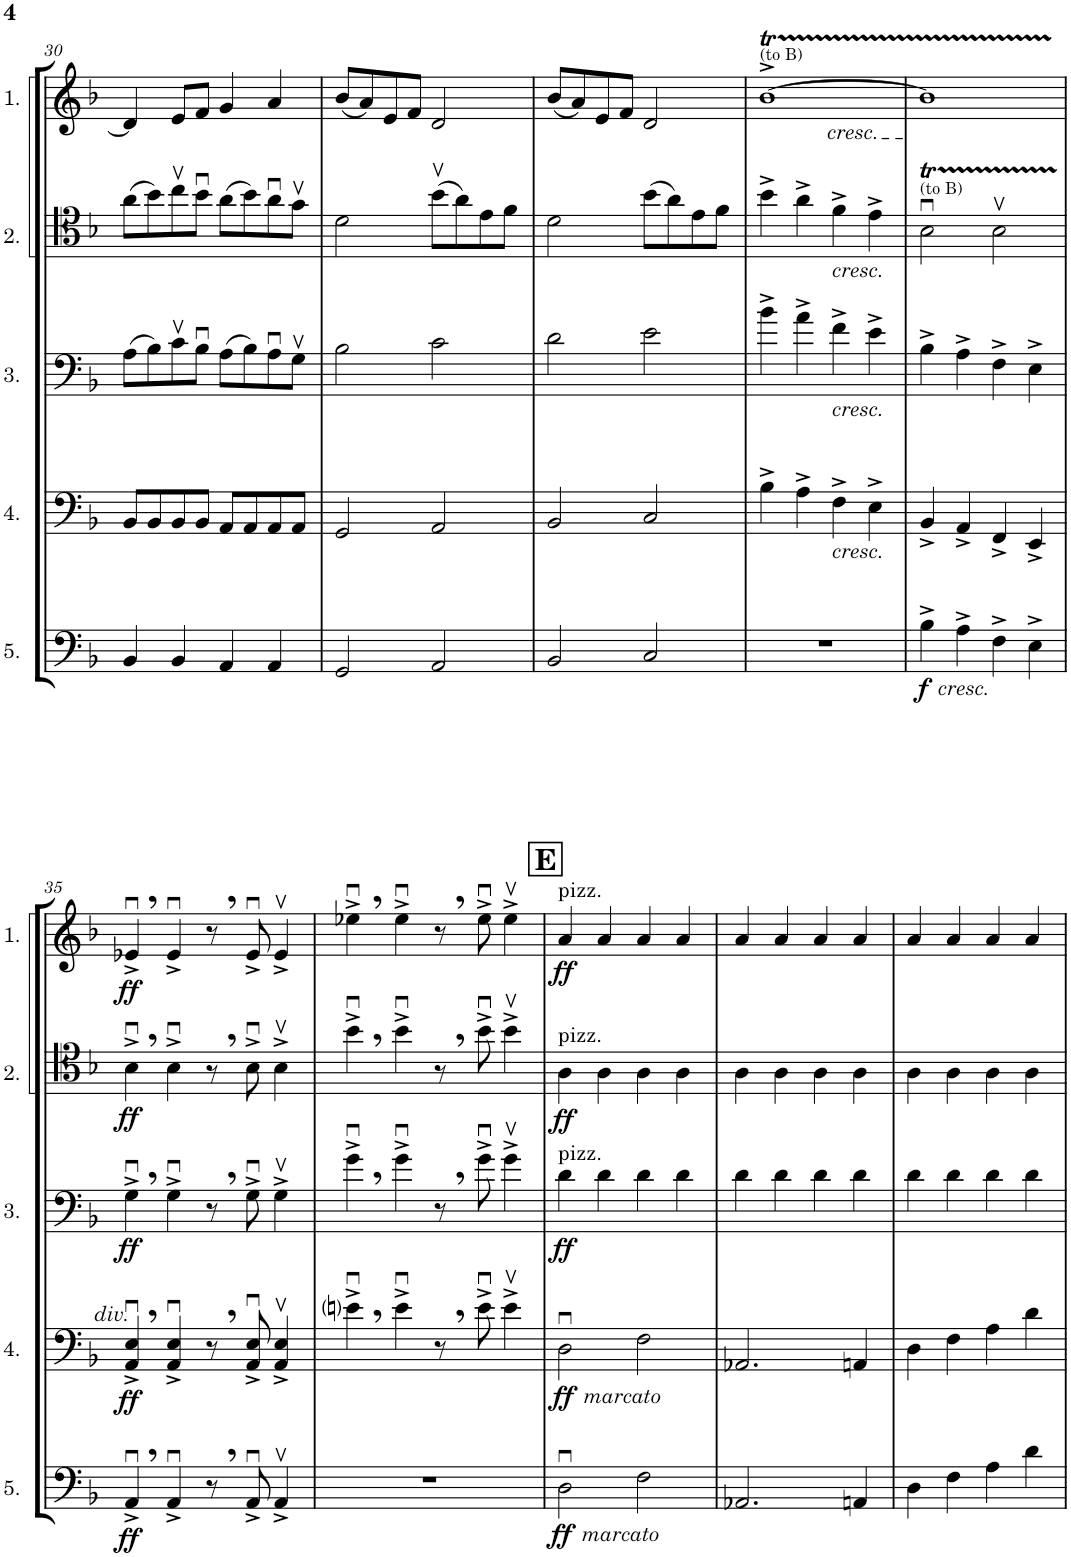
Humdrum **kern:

**kern	**dynam	**kern	**dynam	**kern	**dynam	**kern	**dynam	**kern	**dynam
*part5	*part5	*part4	*part4	*part3	*part3	*part2	*part2	*part1	*part1
*staff5	*staff5	*staff4	*staff4	*staff3	*staff3	*staff2	*staff2	*staff1	*staff1
*I"Cello 5	*	*I"Cello 4	*	*I"Cello 3	*	*I"Cello 2	*	*I"Cello 1	*
!!LO:PB:g=z
*clefF4	*	*clefF4	*	*clefF4	*	*clefC4	*	*clefG2	*
*k[b-]	*	*k[b-]	*	*k[b-]	*	*k[b-]	*	*k[b-]	*
*M4/4	*	*M4/4	*	*M4/4	*	*M4/4	*	*M4/4	*
=30	=30	=30	=30	=30	=30	=30	=30	=30	=30
4BB-/	.	8BB-/L	.	(8A\L	.	(8a\L	.	4d/]	.
.	.	8BB-/	.	8B-\)	.	8b-\)	.	.	.
4BB-/	.	8BB-/	.	8cv\	.	8ccv\	.	8e/L	.
.	.	8BB-/J	.	8B-u\J	.	8b-u\J	.	8f/J	.
4AA/	.	8AA/L	.	(8A\L	.	(8a\L	.	4g/	.
.	.	8AA/	.	8B-\)	.	8b-\)	.	.	.
4AA/	.	8AA/	.	8Au\	.	8au\	.	4a/	.
.	.	8AA/J	.	8Gv\J	.	8gv\J	.	.	.
=31	=31	=31	=31	=31	=31	=31	=31	=31	=31
2GG/	.	2GG/	.	2B-\	.	2d\	.	(8b-/L	.
.	.	.	.	.	.	.	.	8a/)	.
.	.	.	.	.	.	.	.	8e/	.
.	.	.	.	.	.	.	.	8f/J	.
2AA/	.	2AA/	.	2c\	.	(8b-v\L	.	2d/	.
.	.	.	.	.	.	8a\)	.	.	.
.	.	.	.	.	.	8e\	.	.	.
.	.	.	.	.	.	8f\J	.	.	.
=32	=32	=32	=32	=32	=32	=32	=32	=32	=32
2BB-/	.	2BB-/	.	2d\	.	2d\	.	(8b-/L	.
.	.	.	.	.	.	.	.	8a/)	.
.	.	.	.	.	.	.	.	8e/	.
.	.	.	.	.	.	.	.	8f/J	.
2C/	.	2C/	.	2e\	.	(8b-\L	.	2d/	.
.	.	.	.	.	.	8a\)	.	.	.
.	.	.	.	.	.	8e\	.	.	.
.	.	.	.	.	.	8f\J	.	.	.
=33	=33	=33	=33	=33	=33	=33	=33	=33	=33
!	!	!	!	!	!	!	!	!LO:TX:a:t=(to B)	!
!	!	!	!	!	!	!	!	!LO:TX:b:i:t=cresc.	!
1r	.	4B-^\	.	4b-^\	.	4b-^\	.	[1b-T^	.
.	.	4A^\	.	4a^\	.	4a^\	.	.	.
!	!	!	!	!	!	!LO:TX:b:i:t=cresc.	!	!	!
!	!	!	!	!LO:TX:b:i:t=cresc.	!	!	!	!	!
!	!	!LO:TX:b:i:t=cresc.	!	!	!	!	!	!	!
.	.	4F^\	.	4f^\	.	4f^\	.	.	.
.	.	4E^\	.	4e^\	.	4e^\	.	.	.
=34	=34	=34	=34	=34	=34	=34	=34	=34	=34
!	!	!	!	!	!	!LO:TX:a:t=(to B)	!	!	!
!	!LO:DY:b	!	!	!	!	!	!	!	!
!	!LO:DY:n=1:b	!	!	!	!	!	!	!	!
4B-^\	f other-dynamics	4BB-^/	.	4B-^\	.	2B-Tu\	.	1b-TTT]	.
4A^\	.	4AA^/	.	4A^\	.	.	.	.	.
4F^\	.	4FF^/	.	4F^\	.	2B-TTTv\	.	.	.
4E^\	.	4EE^/	.	4E^\	.	.	.	.	.
!!LO:LB:g=z
=35	=35	=35	=35	=35	=35	=35	=35	=35	=35
!	!	!LO:TX:a:i:t=div.	!	!	!	!	!	!	!
!	!LO:DY:b	!	!LO:DY:b	!	!LO:DY:b	!	!LO:DY:b	!	!LO:DY:b
4AAu^,/	ff	4AA/u^, 4E/u^,	ff	4Gu^,\	ff	4B-u^,\	ff	4e-Xu^,/	ff
4AAu^/	.	4AA/u^ 4E/u^	.	4Gu^\	.	4B-u^\	.	4e-u^/	.
8r	.	8r	.	8r	.	8r	.	8r	.
8AAu^/	.	8AA/u^ 8E/u^	.	8Gu^\	.	8B-u^\	.	8e-u^/	.
4AAv^/	.	4AA/v^ 4E/v^	.	4Gv^\	.	4B-v^\	.	4e-v^/	.
=36	=36	=36	=36	=36	=36	=36	=36	=36	=36
1r	.	4eniu^,\	.	4gu^,\	.	4b-u^,\	.	4ee-Xu^,\	.
.	.	4eu^\	.	4gu^\	.	4b-u^\	.	4ee-u^\	.
.	.	8r	.	8r	.	8r	.	8r	.
.	.	8eu^\	.	8gu^\	.	8b-u^\	.	8ee-u^\	.
.	.	4ev^\	.	4gv^\	.	4b-v^\	.	4ee-v^\	.
!!LO:REH:place=s1:a:B:cj:fs=14:t=E
=37	=37	=37	=37	=37	=37	=37	=37	=37	=37
!	!	!	!	!	!	!	!	!LO:TX:a:t=pizz.	!
!	!	!	!	!	!	!LO:TX:a:t=pizz.	!	!	!
!	!	!	!	!LO:TX:a:t=pizz.	!	!	!	!	!
!	!LO:DY:b	!	!	!	!	!	!	!	!
!	!LO:DY:n=1:b	!	!LO:DY:b	!	!	!	!	!	!
!	!	!	!LO:DY:n=1:b	!	!LO:DY:b	!	!LO:DY:b	!	!LO:DY:b
2Du\	ff other-dynamics	2Du\	ff other-dynamics	4d\	ff	4A\	ff	4a/	ff
.	.	.	.	4d\	.	4A\	.	4a/	.
2F\	.	2F\	.	4d\	.	4A\	.	4a/	.
.	.	.	.	4d\	.	4A\	.	4a/	.
=38	=38	=38	=38	=38	=38	=38	=38	=38	=38
2.AA-X/	.	2.AA-X/	.	4d\	.	4A\	.	4a/	.
.	.	.	.	4d\	.	4A\	.	4a/	.
.	.	.	.	4d\	.	4A\	.	4a/	.
4AAn/	.	4AAn/	.	4d\	.	4A\	.	4a/	.
=39	=39	=39	=39	=39	=39	=39	=39	=39	=39
4D\	.	4D\	.	4d\	.	4A\	.	4a/	.
4F\	.	4F\	.	4d\	.	4A\	.	4a/	.
4A\	.	4A\	.	4d\	.	4A\	.	4a/	.
4d\	.	4d\	.	4d\	.	4A\	.	4a/	.
=	=	=	=	=	=	=	=	=	=
*-	*-	*-	*-	*-	*-	*-	*-	*-	*-
